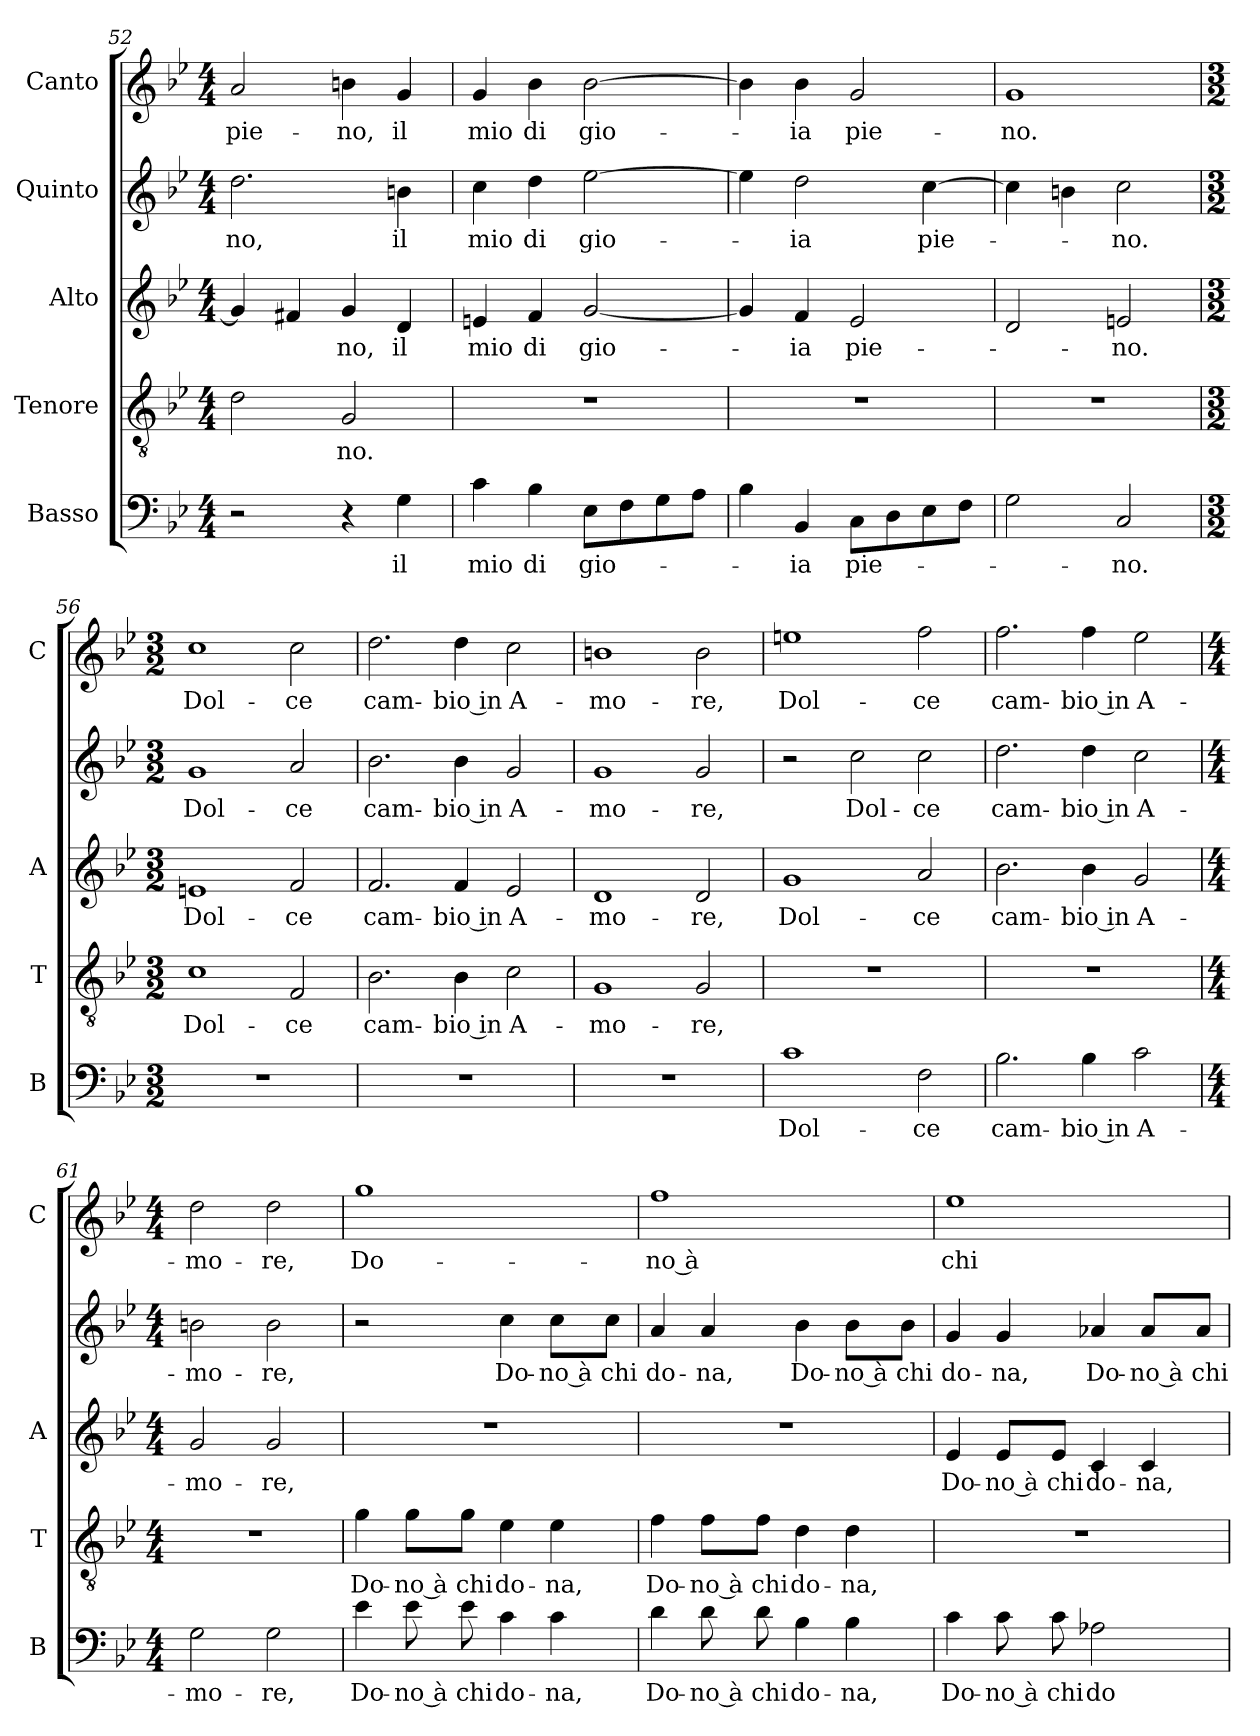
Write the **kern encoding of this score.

**kern	**text	**kern	**text	**kern	**text	**kern	**text	**kern	**text
*part5	*part5	*part4	*part4	*part3	*part3	*part2	*part2	*part1	*part1
*staff5	*staff5	*staff4	*staff4	*staff3	*staff3	*staff2	*staff2	*staff1	*staff1
*I"Basso	*	*I"Tenore	*	*I"Alto	*	*I"Quinto	*	*I"Canto	*
*I'B	*	*I'T	*	*I'A	*	*	*	*I'C	*
!!LO:PB:g=z
*clefF4	*	*clefGv2	*	*clefG2	*	*clefG2	*	*clefG2	*
*k[b-e-]	*	*k[b-e-]	*	*k[b-e-]	*	*k[b-e-]	*	*k[b-e-]	*
*B-:	*	*B-:	*	*B-:	*	*B-:	*	*B-:	*
*M4/4	*	*M4/4	*	*M4/4	*	*M4/4	*	*M4/4	*
=52	=52	=52	=52	=52	=52	=52	=52	=52	=52
!	!	!	!	!	!	!	!LO:LY:b	!	!LO:LY:b
2r	.	2d\	.	4g/]	.	2.dd\	-no,	2a/	pie-
.	.	.	.	4f#X/	.	.	.	.	.
!	!	!	!LO:LY:b	!	!LO:LY:b	!	!	!	!LO:LY:b
4r	.	2G/	-no.	4g/	-no,	.	.	4bn\	-no,
!	!LO:LY:b	!	!	!	!LO:LY:b	!	!LO:LY:b	!	!LO:LY:b
4G\	il	.	.	4d/	il	4bn\	il	4g/	il
=53	=53	=53	=53	=53	=53	=53	=53	=53	=53
!	!LO:LY:b	!	!	!	!LO:LY:b	!	!LO:LY:b	!	!LO:LY:b
4c\	mio	1r	.	4en/	mio	4cc\	mio	4g/	mio
!	!LO:LY:b	!	!	!	!LO:LY:b	!	!LO:LY:b	!	!LO:LY:b
4B-\	di	.	.	4f/	di	4dd\	di	4b-\	di
!	!LO:LY:b	!	!	!	!LO:LY:b	!	!LO:LY:b	!	!LO:LY:b
8E-\L	gio-	.	.	[2g/	gio-	[2ee-\	gio-	[2b-\	gio-
8F\	.	.	.	.	.	.	.	.	.
8G\	.	.	.	.	.	.	.	.	.
8A\J	.	.	.	.	.	.	.	.	.
=54	=54	=54	=54	=54	=54	=54	=54	=54	=54
4B-\	.	1r	.	4g/]	.	4ee-\]	.	4b-\]	.
!	!LO:LY:b	!	!	!	!LO:LY:b	!	!LO:LY:b	!	!LO:LY:b
4BB-/	-ia	.	.	4f/	-ia	2dd\	-ia	4b-\	-ia
!	!LO:LY:b	!	!	!	!LO:LY:b	!	!	!	!LO:LY:b
8C\L	pie-	.	.	2e-/	pie-	.	.	2g/	pie-
8D\	.	.	.	.	.	.	.	.	.
!	!	!	!	!	!	!	!LO:LY:b	!	!
8E-\	.	.	.	.	.	[4cc\	pie-	.	.
8F\J	.	.	.	.	.	.	.	.	.
=55	=55	=55	=55	=55	=55	=55	=55	=55	=55
!	!	!	!	!	!	!	!	!	!LO:LY:b
2G\	.	1r	.	2d/	.	4cc\]	.	1g	-no.
.	.	.	.	.	.	4bn\	.	.	.
!	!LO:LY:b	!	!	!	!LO:LY:b	!	!LO:LY:b	!	!
2C/	-no.	.	.	2en/	-no.	2cc\	-no.	.	.
=56	=56	=56	=56	=56	=56	=56	=56	=56	=56
*M3/2	*	*M3/2	*	*M3/2	*	*M3/2	*	*M3/2	*
!	!	!	!LO:LY:b	!	!LO:LY:b	!	!LO:LY:b	!	!LO:LY:b
1.r	.	1c	Dol-	1en	Dol-	1g	Dol-	1cc	Dol-
!	!	!	!LO:LY:b	!	!LO:LY:b	!	!LO:LY:b	!	!LO:LY:b
.	.	2F/	-ce	2f/	-ce	2a/	-ce	2cc\	-ce
=57	=57	=57	=57	=57	=57	=57	=57	=57	=57
!	!	!	!LO:LY:b	!	!LO:LY:b	!	!LO:LY:b	!	!LO:LY:b
1.r	.	2.B-\	cam-	2.f/	cam-	2.b-\	cam-	2.dd\	cam-
!	!	!	!LO:LY:b	!	!LO:LY:b	!	!LO:LY:b	!	!LO:LY:b
.	.	4B-\	-bio in	4f/	-bio in	4b-\	-bio in	4dd\	-bio in
!	!	!	!LO:LY:b	!	!LO:LY:b	!	!LO:LY:b	!	!LO:LY:b
.	.	2c\	A-	2e-/	A-	2g/	A-	2cc\	A-
=58	=58	=58	=58	=58	=58	=58	=58	=58	=58
!	!	!	!LO:LY:b	!	!LO:LY:b	!	!LO:LY:b	!	!LO:LY:b
1.r	.	1G	-mo-	1d	-mo-	1g	-mo-	1bn	-mo-
!	!	!	!LO:LY:b	!	!LO:LY:b	!	!LO:LY:b	!	!LO:LY:b
.	.	2G/	-re,	2d/	-re,	2g/	-re,	2b\	-re,
!!LO:LB:g=z
=59	=59	=59	=59	=59	=59	=59	=59	=59	=59
!	!LO:LY:b	!	!	!	!LO:LY:b	!	!	!	!LO:LY:b
1c	Dol-	1.r	.	1g	Dol-	2r	.	1een	Dol-
!	!	!	!	!	!	!	!LO:LY:b	!	!
.	.	.	.	.	.	2cc\	Dol-	.	.
!	!LO:LY:b	!	!	!	!LO:LY:b	!	!LO:LY:b	!	!LO:LY:b
2F\	-ce	.	.	2a/	-ce	2cc\	-ce	2ff\	-ce
=60	=60	=60	=60	=60	=60	=60	=60	=60	=60
!	!LO:LY:b	!	!	!	!LO:LY:b	!	!LO:LY:b	!	!LO:LY:b
2.B-\	cam-	1.r	.	2.b-\	cam-	2.dd\	cam-	2.ff\	cam-
!	!LO:LY:b	!	!	!	!LO:LY:b	!	!LO:LY:b	!	!LO:LY:b
4B-\	-bio in	.	.	4b-\	-bio in	4dd\	-bio in	4ff\	-bio in
!	!LO:LY:b	!	!	!	!LO:LY:b	!	!LO:LY:b	!	!LO:LY:b
2c\	A-	.	.	2g/	A-	2cc\	A-	2ee-\	A-
=61	=61	=61	=61	=61	=61	=61	=61	=61	=61
*M4/4	*	*M4/4	*	*M4/4	*	*M4/4	*	*M4/4	*
!	!LO:LY:b	!	!	!	!LO:LY:b	!	!LO:LY:b	!	!LO:LY:b
2G\	-mo-	1r	.	2g/	-mo-	2bn\	-mo-	2dd\	-mo-
!	!LO:LY:b	!	!	!	!LO:LY:b	!	!LO:LY:b	!	!LO:LY:b
2G\	-re,	.	.	2g/	-re,	2b\	-re,	2dd\	-re,
=62	=62	=62	=62	=62	=62	=62	=62	=62	=62
!	!LO:LY:b	!	!LO:LY:b	!	!	!	!	!	!LO:LY:b
4e-\	Do-	4g\	Do-	1r	.	2r	.	1gg	Do-
!	!LO:LY:b	!	!LO:LY:b	!	!	!	!	!	!
8e-\	-no à	8g\L	-no à	.	.	.	.	.	.
!	!LO:LY:b	!	!LO:LY:b	!	!	!	!	!	!
8e-\	chi	8g\J	chi	.	.	.	.	.	.
!	!LO:LY:b	!	!LO:LY:b	!	!	!	!LO:LY:b	!	!
4c\	do-	4e-\	do-	.	.	4cc\	Do-	.	.
!	!LO:LY:b	!	!LO:LY:b	!	!	!	!LO:LY:b	!	!
4c\	-na,	4e-\	-na,	.	.	8cc\L	-no à	.	.
!	!	!	!	!	!	!	!LO:LY:b	!	!
.	.	.	.	.	.	8cc\J	chi	.	.
=63	=63	=63	=63	=63	=63	=63	=63	=63	=63
!	!LO:LY:b	!	!LO:LY:b	!	!	!	!LO:LY:b	!	!LO:LY:b
4d\	Do-	4f\	Do-	1r	.	4a/	do-	1ff	-no à
!	!LO:LY:b	!	!LO:LY:b	!	!	!	!LO:LY:b	!	!
8d\	-no à	8f\L	-no à	.	.	4a/	-na,	.	.
!	!LO:LY:b	!	!LO:LY:b	!	!	!	!	!	!
8d\	chi	8f\J	chi	.	.	.	.	.	.
!	!LO:LY:b	!	!LO:LY:b	!	!	!	!LO:LY:b	!	!
4B-\	do-	4d\	do-	.	.	4b-\	Do-	.	.
!	!LO:LY:b	!	!LO:LY:b	!	!	!	!LO:LY:b	!	!
4B-\	-na,	4d\	-na,	.	.	8b-\L	-no à	.	.
!	!	!	!	!	!	!	!LO:LY:b	!	!
.	.	.	.	.	.	8b-\J	chi	.	.
!!LO:LB:g=z
=64	=64	=64	=64	=64	=64	=64	=64	=64	=64
!	!LO:LY:b	!	!	!	!LO:LY:b	!	!LO:LY:b	!	!LO:LY:b
4c\	Do-	1r	.	4e-/	Do-	4g/	do-	1ee-	chi
!	!LO:LY:b	!	!	!	!LO:LY:b	!	!LO:LY:b	!	!
8c\	-no à	.	.	8e-/L	-no à	4g/	-na,	.	.
!	!LO:LY:b	!	!	!	!LO:LY:b	!	!	!	!
8c\	chi	.	.	8e-/J	chi	.	.	.	.
!	!LO:LY:b	!	!	!	!LO:LY:b	!	!LO:LY:b	!	!
2A-X\	do-	.	.	4c/	do-	4a-X/	Do-	.	.
!	!	!	!	!	!LO:LY:b	!	!LO:LY:b	!	!
.	.	.	.	4c/	-na,	8a-/L	-no à	.	.
!	!	!	!	!	!	!	!LO:LY:b	!	!
.	.	.	.	.	.	8a-/J	chi	.	.
=	=	=	=	=	=	=	=	=	=
*-	*-	*-	*-	*-	*-	*-	*-	*-	*-
